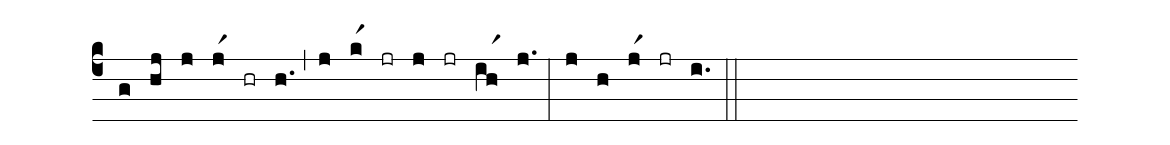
%%
(c4)
(g) (hj)
(j) (jr1) (hr) (h.) (,)
(j) (kr1) (jr) (j) (jr) (ihr1) (j.) (:)
(j) (h) (jr1) (jr) (i.) (::)
